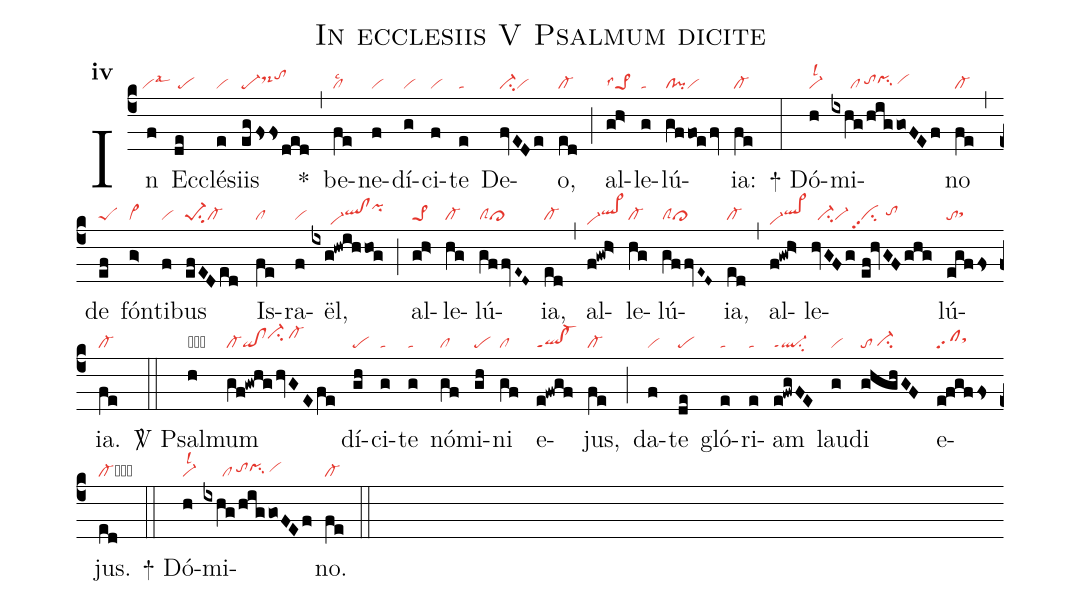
name:In ecclesiis V Psalmum dicite;
office-part:re;
mode:4;
nabc-lines:1;
%%
initial-style: 1;
name:In Ecclesiis;
mode: 4;
office-part: Responsorium;
annotation: Resp.;
annotation: iv;
nabc-lines:1;
%%
(c4) In(f|`vilsal3) Ec(de|/pe)clé(e|vi)siis(egfsfsded|pe-ds-hitohj) <sp>*</sp>(,) be(fe|cllsc2)ne(f|vi)dí(g|vi)ci(f|vi)te(e|ta) De(fvEDe|ci-vi)o,(ed|cl-) (;) al(gh>|pe>1lss4)le(g|ta)lú(gffoe/fv|cl!pivi)ia:(fe|cl-) (:)

<sp>+</sp> Dó(h|vi-lsl2)mi(ixhg/higgoFEf|//////cl/tohhpihhsu1/vihh//)no(fe|cl-) (,) de(ef|peS) fón(g>|vi>)ti(f|vi)bus(efEDed|pe-1su2cl-) Is(fe|cl)ra(f|vi)ël,(ixg!hwihhog|//////vi-hdqlhh!clhhpihj) (;) al(gh>|pe>1)le(hg|cl-)lú(gf/fvE~D~|clSci~)ia,(ed|cl-) (,) al(f!gwh>|vi-hdql>hh)le(hg|cl-)lú(gf/fvE~D~|clSci~)ia,(ed|cl-) (,) al(f!gwh>|vi-hdql>hh)le(hvGFg//ef!hvGFghg|//ci-vi-/cipp2//tohh)lú(egffs|tosthh)ia.(fe|cl-) (::)

<sp>V/</sp> Psal(h|obvi)mum(gf!gwhg/hvGEfe|cl-qi!clci-hj/cl-hj) dí(gh|pe)ci(g|ta)te(g|ta) nó(gf|cl)mi(gh|pe)ni(gf|cl) e(e!fwgf|ql!cl-ppt1)jus,(fe|cl-) (;) da(f|vi)te(de|pe) gló(e|ta)ri(e|ta)am(e!fwgFE|ql-ppt1su2) lau(g|vi)di(ghghGF|to/ci-hg) e(e!fgffs|clpp2sthi)jus.(ed|cl-cb) (::)

<sp>+</sp> Dó(h|vi-lsl2)mi(ixhg/higgoFEf|//////cl/tohhpihhsu1/vihh//)no.(fe|cl-) (::)
